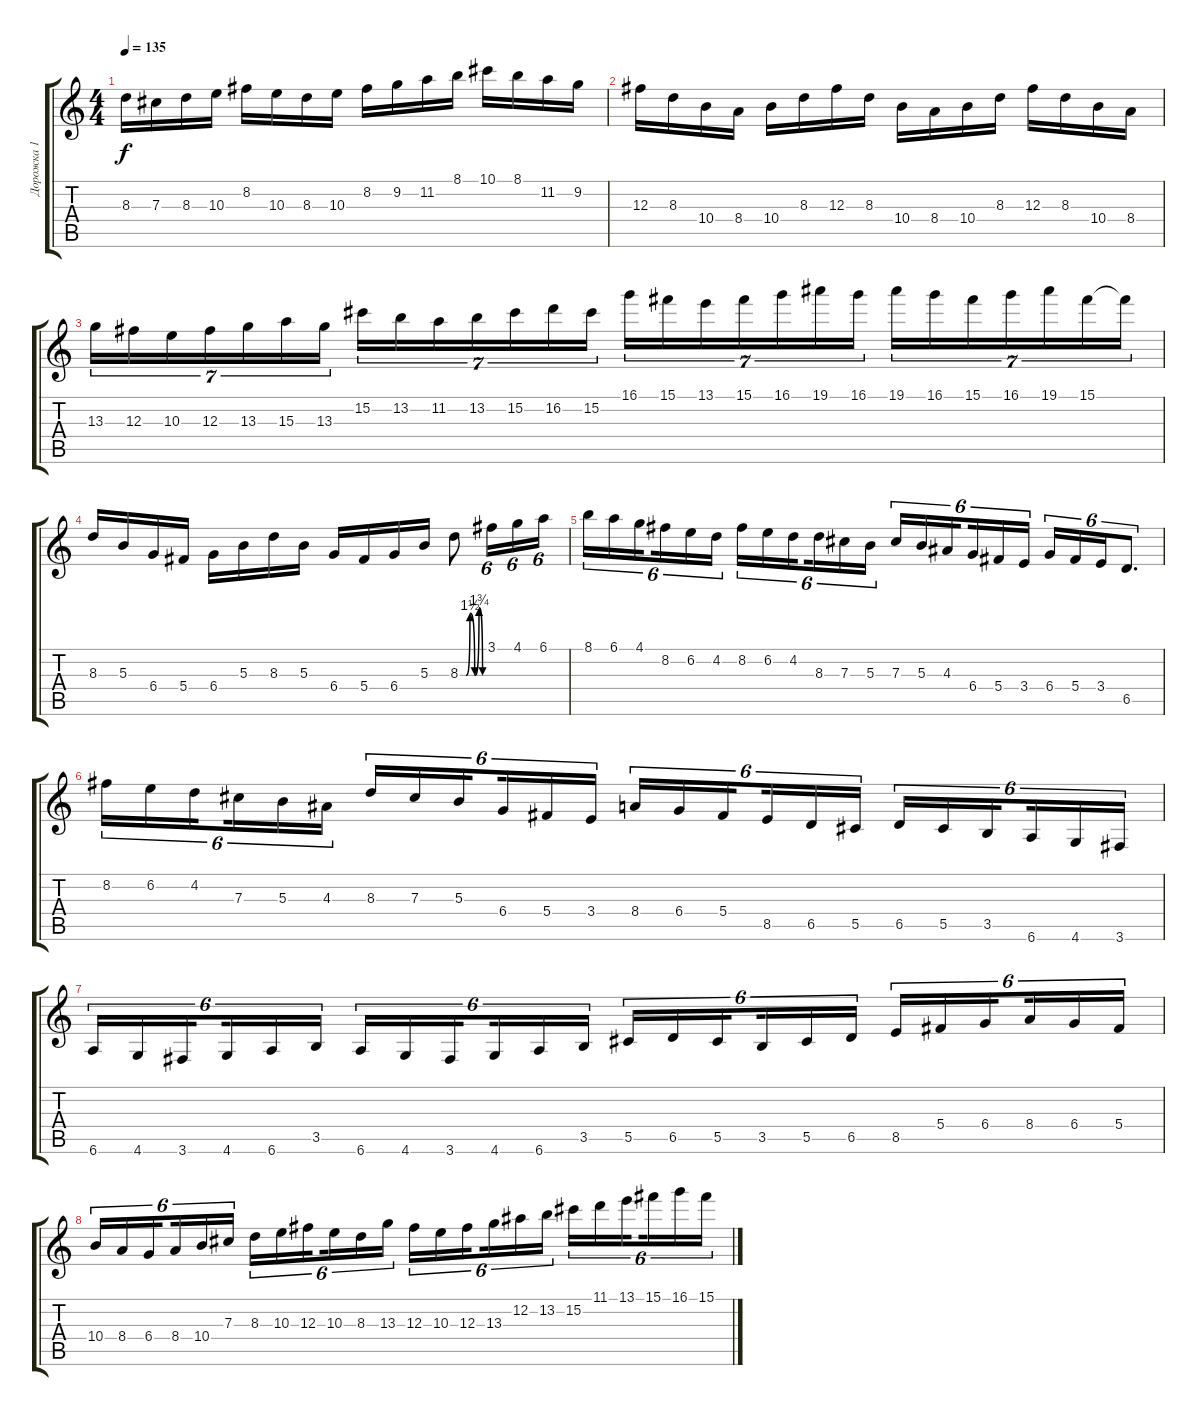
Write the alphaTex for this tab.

\track ("Дорожка 1" "Дорожка 1") {instrument distortionguitar}
\staff {score tabs}
\tuning (Eb4 Bb3 Gb3 Db3 Ab2 Eb2) {hide}
\ts (4 4)
\tempo 135
\clef g2
\ks c
8.3.16{dy f} 7.3.16 8.3.16 10.3.16 8.2.16 10.3.16 8.3.16 10.3.16 8.2.16 9.2.16 11.2.16 8.1.16 10.1.16 8.1.16 11.2.16 9.2.16 |
12.3.16 8.3.16 10.4.16 8.4.16 10.4.16 8.3.16 12.3.16 8.3.16 10.4.16 8.4.16 10.4.16 8.3.16 12.3.16 8.3.16 10.4.16 8.4.16 |
13.3.16{tu (7 4)} 12.3.16{tu (7 4)} 10.3.16{tu (7 4)} 12.3.16{tu (7 4)} 13.3.16{tu (7 4)} 15.3.16{tu (7 4)} 13.3.16{tu (7 4)} 15.2.16{tu (7 4)} 13.2.16{tu (7 4)} 11.2.16{tu (7 4)} 13.2.16{tu (7 4)} 15.2.16{tu (7 4)} 16.2.16{tu (7 4)} 15.2.16{tu (7 4)} 16.1.16{tu (7 4)} 15.1.16{tu (7 4)} 13.1.16{tu (7 4)} 15.1.16{tu (7 4)} 16.1.16{tu (7 4)} 19.1.16{tu (7 4)} 16.1.16{tu (7 4)} 19.1.16{tu (7 4)} 16.1.16{tu (7 4)} 15.1.16{tu (7 4)} 16.1.16{tu (7 4)} 19.1.16{tu (7 4)} 15.1.16{tu (7 4)} 15.1{t}.16{tu (7 4)} |
8.3.16 5.3.16 6.4.16 5.4.16 6.4.16 5.3.16 8.3.16 5.3.16 6.4.16 5.4.16 6.4.16 5.3.16 8.3{be (custom 0 0 15 0 25 6 37 0 48 7 57 0 60 0)}.8 3.1.16{tu (6 4)} 4.1.16{tu (6 4)} 6.1.16{tu (6 4)} |
8.1.16{tu (6 4)} 6.1.16{tu (6 4)} 4.1.16{tu (6 4) beam splitsecondary} 8.2.16{tu (6 4)} 6.2.16{tu (6 4)} 4.2.16{tu (6 4)} 8.2.16{tu (6 4)} 6.2.16{tu (6 4)} 4.2.16{tu (6 4) beam splitsecondary} 8.3.16{tu (6 4)} 7.3.16{tu (6 4)} 5.3.16{tu (6 4)} 7.3.16{tu (6 4)} 5.3.16{tu (6 4)} 4.3.16{tu (6 4) beam splitsecondary} 6.4.16{tu (6 4)} 5.4.16{tu (6 4)} 3.4.16{tu (6 4)} 6.4.16{tu (6 4)} 5.4.16{tu (6 4)} 3.4.16{tu (6 4)} 6.5.8{d tu (6 4)} |
8.2.16{tu (6 4)} 6.2.16{tu (6 4)} 4.2.16{tu (6 4) beam splitsecondary} 7.3.16{tu (6 4)} 5.3.16{tu (6 4)} 4.3.16{tu (6 4)} 8.3.16{tu (6 4)} 7.3.16{tu (6 4)} 5.3.16{tu (6 4) beam splitsecondary} 6.4.16{tu (6 4)} 5.4.16{tu (6 4)} 3.4.16{tu (6 4)} 8.4.16{tu (6 4)} 6.4.16{tu (6 4)} 5.4.16{tu (6 4) beam splitsecondary} 8.5.16{tu (6 4)} 6.5.16{tu (6 4)} 5.5.16{tu (6 4)} 6.5.16{tu (6 4)} 5.5.16{tu (6 4)} 3.5.16{tu (6 4) beam splitsecondary} 6.6.16{tu (6 4)} 4.6.16{tu (6 4)} 3.6.16{tu (6 4)} |
6.6.16{tu (6 4)} 4.6.16{tu (6 4)} 3.6.16{tu (6 4) beam splitsecondary} 4.6.16{tu (6 4)} 6.6.16{tu (6 4)} 3.5.16{tu (6 4)} 6.6.16{tu (6 4)} 4.6.16{tu (6 4)} 3.6.16{tu (6 4) beam splitsecondary} 4.6.16{tu (6 4)} 6.6.16{tu (6 4)} 3.5.16{tu (6 4)} 5.5.16{tu (6 4)} 6.5.16{tu (6 4)} 5.5.16{tu (6 4) beam splitsecondary} 3.5.16{tu (6 4)} 5.5.16{tu (6 4)} 6.5.16{tu (6 4)} 8.5.16{tu (6 4)} 5.4.16{tu (6 4)} 6.4.16{tu (6 4) beam splitsecondary} 8.4.16{tu (6 4)} 6.4.16{tu (6 4)} 5.4.16{tu (6 4)} |
10.4.16{tu (6 4)} 8.4.16{tu (6 4)} 6.4.16{tu (6 4) beam splitsecondary} 8.4.16{tu (6 4)} 10.4.16{tu (6 4)} 7.3.16{tu (6 4)} 8.3.16{tu (6 4)} 10.3.16{tu (6 4)} 12.3.16{tu (6 4) beam splitsecondary} 10.3.16{tu (6 4)} 8.3.16{tu (6 4)} 13.3.16{tu (6 4)} 12.3.16{tu (6 4)} 10.3.16{tu (6 4)} 12.3.16{tu (6 4) beam splitsecondary} 13.3.16{tu (6 4)} 12.2.16{tu (6 4)} 13.2.16{tu (6 4)} 15.2.16{tu (6 4)} 11.1.16{tu (6 4)} 13.1.16{tu (6 4) beam splitsecondary} 15.1.16{tu (6 4)} 16.1.16{tu (6 4)} 15.1.16{tu (6 4)}
